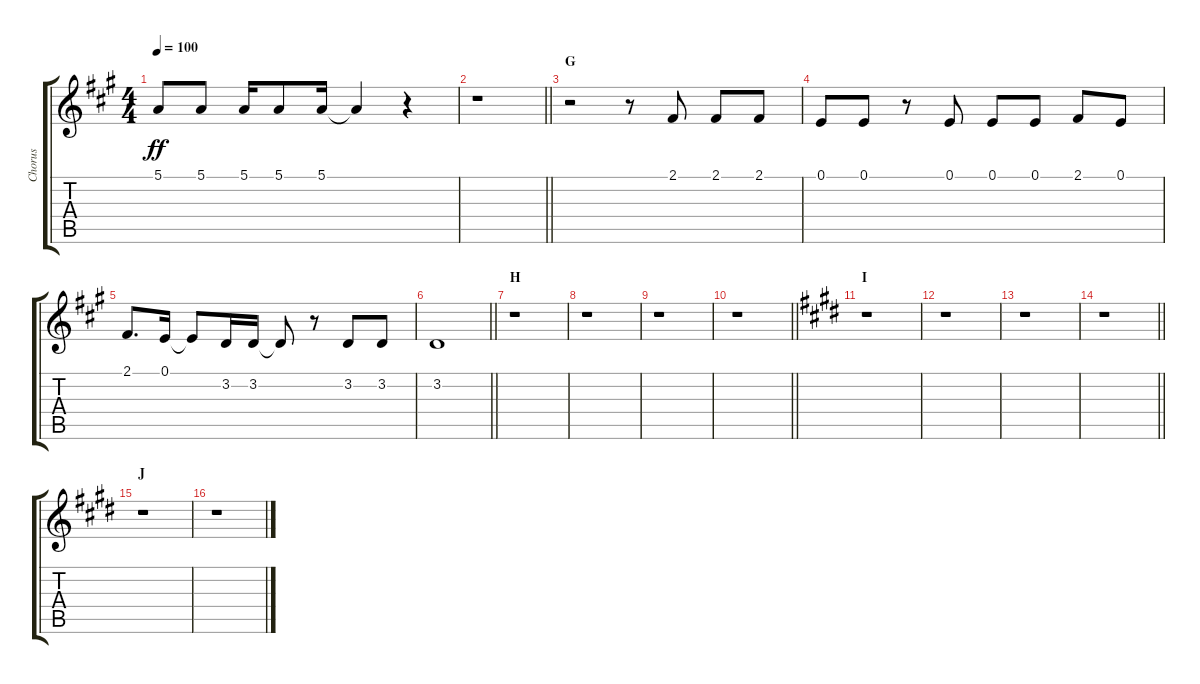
\track ("Chorus" "Chorus") {instrument voiceoohs}
\staff {score tabs}
\tuning (E4 B3 G3 D3 A2 E2) {hide}
\ts (4 4)
\tempo 100
\clef g2
\ks a
5.1.8{dy ff} 5.1.8 5.1.16 5.1.8 5.1.16 5.1{t}.4 r.4 |
\barLineRight lightlight
r.1 |
\section ("" "G")
r.2 r.8 2.1.8 2.1.8 2.1.8 |
0.1.8 0.1.8 r.8 0.1.8 0.1.8 0.1.8 2.1.8 0.1.8 |
2.1.8{d} 0.1.16 0.1{t}.8 3.2.16 3.2.16 3.2{t}.8 r.8 3.2.8 3.2.8 |
\barLineRight lightlight
3.2.1 |
\section ("" "H")
r.1 |
r.1 |
r.1 |
\barLineRight lightlight
r.1 |
\section ("" "I")
\ks e
r.1 |
r.1 |
r.1 |
\barLineRight lightlight
r.1 |
\section ("" "J")
r.1 |
r.1
